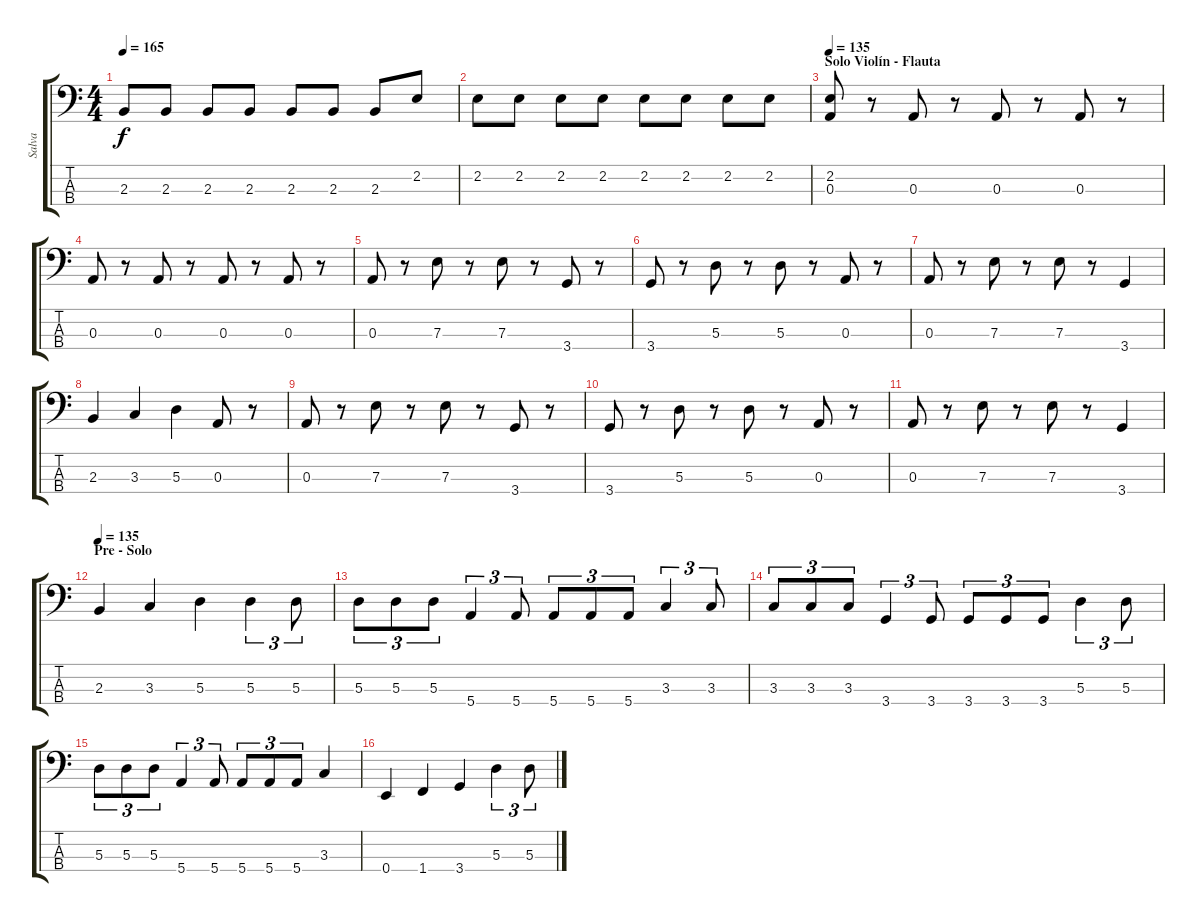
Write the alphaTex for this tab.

\track ("Salva" "Salva") {instrument electricbassfinger}
\staff {score tabs}
\tuning (G2 D2 A1 E1) {hide}
\ts (4 4)
\tempo 165
\clef f4
\ks c
2.3{t}.8{dy f} 2.3.8 2.3.8 2.3.8 2.3.8 2.3.8 2.3.8 2.2.8 |
2.2.8 2.2.8 2.2.8 2.2.8 2.2.8 2.2.8 2.2.8 2.2.8 |
\section ("" "Solo Violín - Flauta")
\tempo 135
(2.2 0.3).8 r.8 0.3.8 r.8 0.3.8 r.8 0.3.8 r.8 |
0.3.8 r.8 0.3.8 r.8 0.3.8 r.8 0.3.8 r.8 |
0.3.8 r.8 7.3.8 r.8 7.3.8 r.8 3.4.8 r.8 |
3.4.8 r.8 5.3.8 r.8 5.3.8 r.8 0.3.8 r.8 |
0.3.8 r.8 7.3.8 r.8 7.3.8 r.8 3.4.4 |
2.3.4 3.3.4 5.3.4 0.3.8 r.8 |
0.3.8 r.8 7.3.8 r.8 7.3.8 r.8 3.4.8 r.8 |
3.4.8 r.8 5.3.8 r.8 5.3.8 r.8 0.3.8 r.8 |
0.3.8 r.8 7.3.8 r.8 7.3.8 r.8 3.4.4 |
\section ("" "Pre - Solo")
\tempo 135
2.3.4 3.3.4 5.3.4 5.3.4{tu (3 2)} 5.3.8{tu (3 2)} |
5.3.8{tu (3 2)} 5.3.8{tu (3 2)} 5.3.8{tu (3 2)} 5.4.4{tu (3 2)} 5.4.8{tu (3 2)} 5.4.8{tu (3 2)} 5.4.8{tu (3 2)} 5.4.8{tu (3 2)} 3.3.4{tu (3 2)} 3.3.8{tu (3 2)} |
3.3.8{tu (3 2)} 3.3.8{tu (3 2)} 3.3.8{tu (3 2)} 3.4.4{tu (3 2)} 3.4.8{tu (3 2)} 3.4.8{tu (3 2)} 3.4.8{tu (3 2)} 3.4.8{tu (3 2)} 5.3.4{tu (3 2)} 5.3.8{tu (3 2)} |
5.3.8{tu (3 2)} 5.3.8{tu (3 2)} 5.3.8{tu (3 2)} 5.4.4{tu (3 2)} 5.4.8{tu (3 2)} 5.4.8{tu (3 2)} 5.4.8{tu (3 2)} 5.4.8{tu (3 2)} 3.3.4 |
0.4.4 1.4.4 3.4.4 5.3.4{tu (3 2)} 5.3.8{tu (3 2)}
